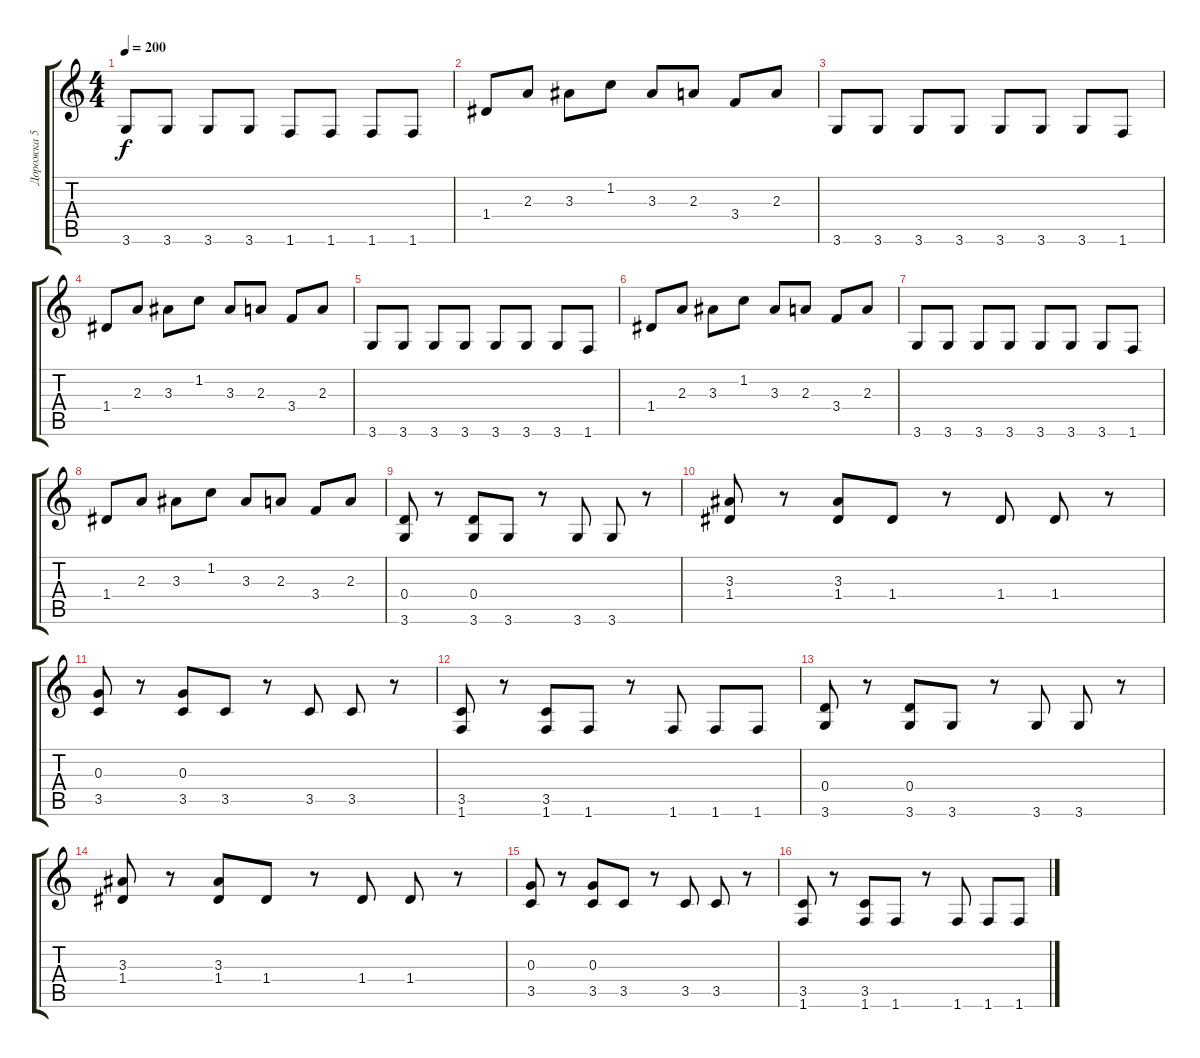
\track ("Дорожка 5" "Дорожка 5") {instrument distortionguitar}
\staff {score tabs}
\tuning (E4 B3 G3 D3 A2 E2) {hide}
\ts (4 4)
\tempo 200
\clef g2
\ks c
3.6.8{dy f} 3.6.8 3.6.8 3.6.8 1.6.8 1.6.8 1.6.8 1.6.8 |
1.4.8 2.3.8 3.3.8 1.2.8 3.3.8 2.3.8 3.4.8 2.3.8 |
3.6.8 3.6.8 3.6.8 3.6.8 3.6.8 3.6.8 3.6.8 1.6.8 |
1.4.8 2.3.8 3.3.8 1.2.8 3.3.8 2.3.8 3.4.8 2.3.8 |
3.6.8 3.6.8 3.6.8 3.6.8 3.6.8 3.6.8 3.6.8 1.6.8 |
1.4.8 2.3.8 3.3.8 1.2.8 3.3.8 2.3.8 3.4.8 2.3.8 |
3.6.8 3.6.8 3.6.8 3.6.8 3.6.8 3.6.8 3.6.8 1.6.8 |
1.4.8 2.3.8 3.3.8 1.2.8 3.3.8 2.3.8 3.4.8 2.3.8 |
(0.4 3.6).8 r.8 (0.4 3.6).8 3.6.8 r.8 3.6.8 3.6.8 r.8 |
(3.3 1.4).8 r.8 (3.3 1.4).8 1.4.8 r.8 1.4.8 1.4.8 r.8 |
(0.3 3.5).8 r.8 (0.3 3.5).8 3.5.8 r.8 3.5.8 3.5.8 r.8 |
(3.5 1.6).8 r.8 (3.5 1.6).8 1.6.8 r.8 1.6.8 1.6.8 1.6.8 |
(0.4 3.6).8 r.8 (0.4 3.6).8 3.6.8 r.8 3.6.8 3.6.8 r.8 |
(3.3 1.4).8 r.8 (3.3 1.4).8 1.4.8 r.8 1.4.8 1.4.8 r.8 |
(0.3 3.5).8 r.8 (0.3 3.5).8 3.5.8 r.8 3.5.8 3.5.8 r.8 |
(3.5 1.6).8 r.8 (3.5 1.6).8 1.6.8 r.8 1.6.8 1.6.8 1.6.8
